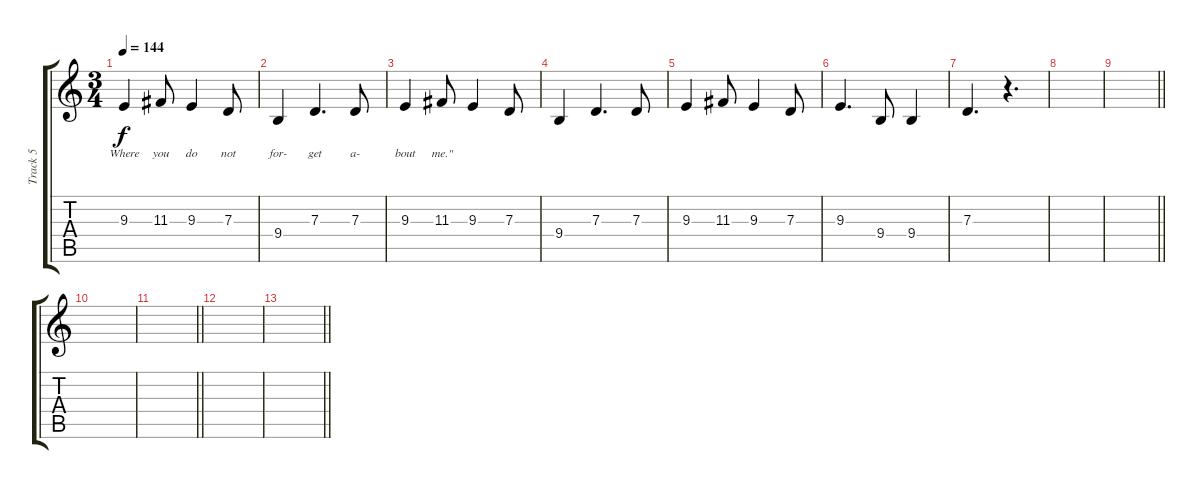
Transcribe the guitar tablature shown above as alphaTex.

\track ("Track 5" "Track 5") {instrument clarinet}
\staff {score tabs}
\tuning (E4 B3 G3 D3 A2 D2) {hide}
\ts (3 4)
\tempo 144
\clef g2
\ks c
9.3.4{lyrics (0 "Where") lyrics (1 "") lyrics (2 "") lyrics (3 "") lyrics (4 "") dy f} 11.3.8{lyrics (0 "you") lyrics (1 "") lyrics (2 "") lyrics (3 "") lyrics (4 "")} 9.3.4{lyrics (0 "do") lyrics (1 "") lyrics (2 "") lyrics (3 "") lyrics (4 "")} 7.3.8{lyrics (0 "not") lyrics (1 "") lyrics (2 "") lyrics (3 "") lyrics (4 "")} |
9.4.4{lyrics (0 "for-") lyrics (1 "") lyrics (2 "") lyrics (3 "") lyrics (4 "")} 7.3.4{d lyrics (0 "get") lyrics (1 "") lyrics (2 "") lyrics (3 "") lyrics (4 "")} 7.3.8{lyrics (0 "a-") lyrics (1 "") lyrics (2 "") lyrics (3 "") lyrics (4 "")} |
9.3.4{lyrics (0 "bout") lyrics (1 "") lyrics (2 "") lyrics (3 "") lyrics (4 "")} 11.3.8{lyrics (0 "me.\"") lyrics (1 "") lyrics (2 "") lyrics (3 "") lyrics (4 "")} 9.3.4 7.3.8 |
9.4.4 7.3.4{d} 7.3.8 |
9.3.4 11.3.8 9.3.4 7.3.8 |
9.3.4{d} 9.4.8 9.4.4 |
7.3.4{d} r.4{d} |
|
\barLineRight lightlight
|
|
\barLineRight lightlight
|
|
\barLineRight lightlight
